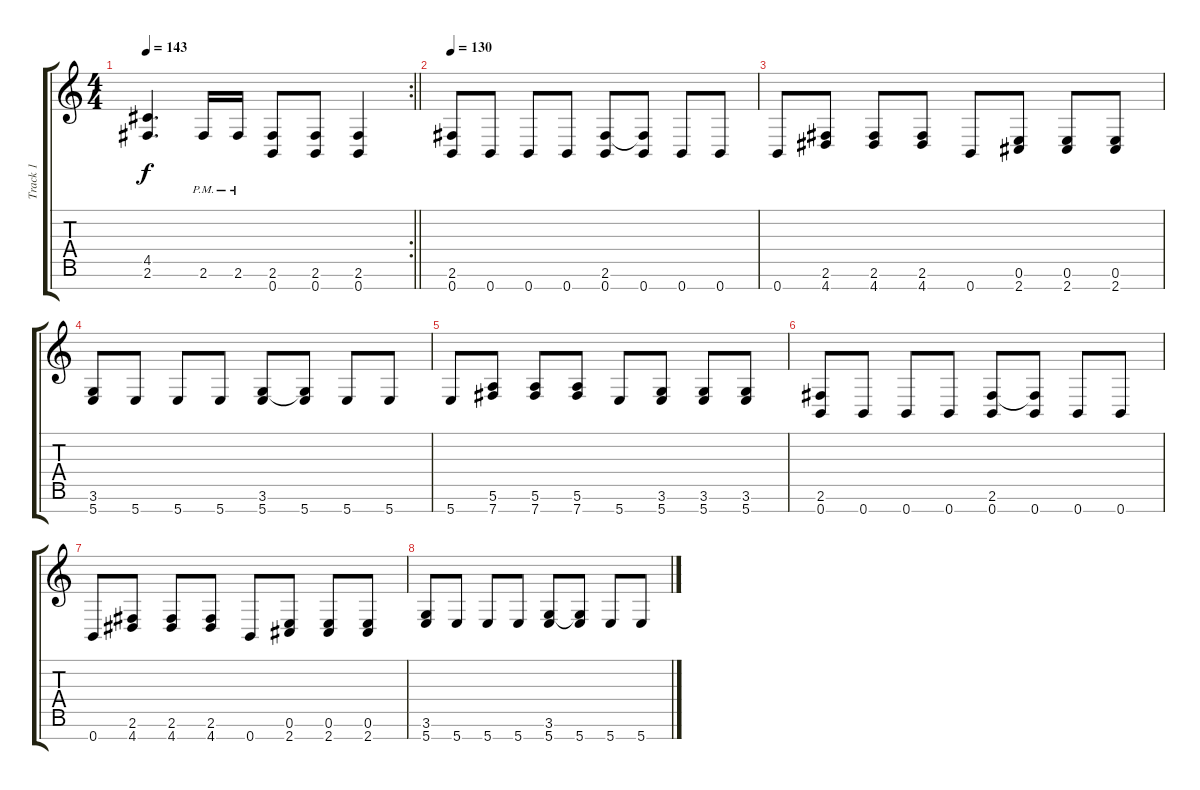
\track ("Track 1" "Track 1") {instrument distortionguitar}
\staff {score tabs}
\tuning (E4 B3 G3 D3 A2 E2 B1) {hide}
\rc 2
\ts (4 4)
\tempo 143
\clef g2
\barLineRight lightlight
\ks c
(4.5 2.6).4{d dy f} 2.6{pm}.16 2.6{pm}.16 (2.6 0.7).8 (2.6 0.7).8 (2.6 0.7).4 |
\section ("" "")
\tempo 130
(2.6 0.7).8{balance 16} 0.7.8 0.7.8 0.7.8 (2.6 0.7).8 (2.6{t} 0.7).8 0.7.8 0.7.8 |
0.7.8 (2.6 4.7).8 (2.6 4.7).8 (2.6 4.7).8 0.7.8 (0.6 2.7).8 (0.6 2.7).8 (0.6 2.7).8 |
(3.6 5.7).8 5.7.8 5.7.8 5.7.8 (3.6 5.7).8 (3.6{t} 5.7).8 5.7.8 5.7.8 |
5.7.8 (5.6 7.7).8 (5.6 7.7).8 (5.6 7.7).8 5.7.8 (3.6 5.7).8 (3.6 5.7).8 (3.6 5.7).8 |
(2.6 0.7).8 0.7.8 0.7.8 0.7.8 (2.6 0.7).8 (2.6{t} 0.7).8 0.7.8 0.7.8 |
0.7.8 (2.6 4.7).8 (2.6 4.7).8 (2.6 4.7).8 0.7.8 (0.6 2.7).8 (0.6 2.7).8 (0.6 2.7).8 |
(3.6 5.7).8 5.7.8 5.7.8 5.7.8 (3.6 5.7).8 (3.6{t} 5.7).8 5.7.8 5.7.8
